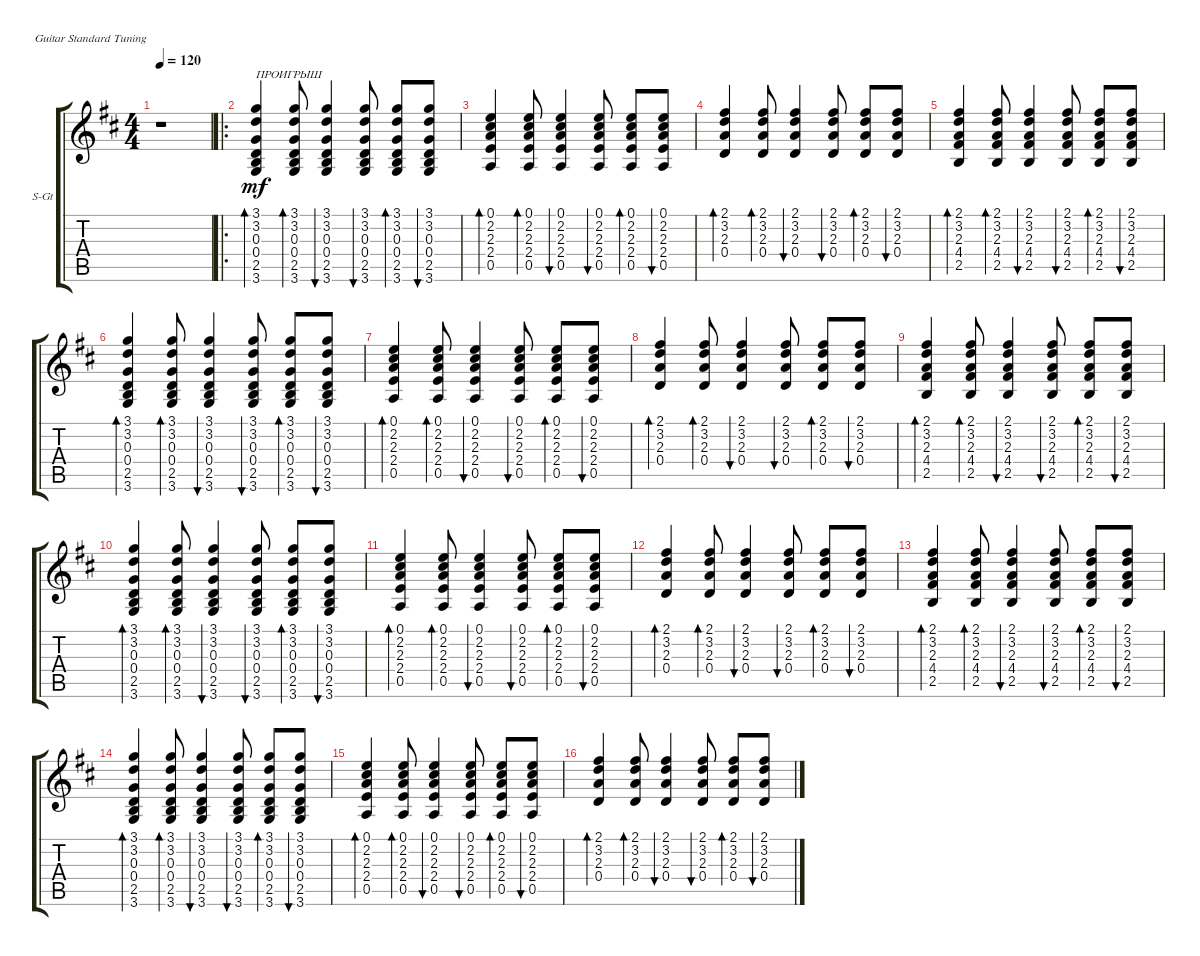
\defaultSystemsLayout 4
\bracketExtendMode groupsimilarinstruments
\firstSystemTrackNameOrientation horizontal
\otherSystemsTrackNameOrientation horizontal
\track ("ОСНОВНАЯ ГИТАРА" "S-Gt") {instrument acousticguitarsteel}
\staff {score tabs}
\tuning (E4 B3 G3 D3 A2 E2)
\ts (4 4)
\tempo 120
\clef g2
\ks d
r.1{dy mf instrument acousticguitarsteel} |
\ro
(3.6 2.5 0.4 0.3 3.2 3.1).4{bd 30 txt "ПРОИГРЫШ"} (3.6 2.5 0.4 0.3 3.2 3.1).8{bd 30} (3.6 2.5 0.4 0.3 3.2 3.1).4{bu 30} (3.6 2.5 0.4 0.3 3.2 3.1).8{bu 30} (3.6 2.5 0.4 0.3 3.2 3.1).8{bd 30} (3.6 2.5 0.4 0.3 3.2 3.1).8{bu 30} |
(0.5 2.4 2.3 2.2 0.1).4{bd 30} (0.5 2.4 2.3 2.2 0.1).8{bd 30} (0.5 2.4 2.3 2.2 0.1).4{bu 30} (0.5 2.4 2.3 2.2 0.1).8{bu 30} (0.5 2.4 2.3 2.2 0.1).8{bd 30} (0.5 2.4 2.3 2.2 0.1).8{bu 30} |
(0.4 2.3 3.2 2.1).4{bd 30} (0.4 2.3 3.2 2.1).8{bd 30} (0.4 2.3 3.2 2.1).4{bu 30} (0.4 2.3 3.2 2.1).8{bu 30} (0.4 2.3 3.2 2.1).8{bd 30} (0.4 2.3 3.2 2.1).8{bu 30} |
(2.5 4.4 2.3 3.2 2.1).4{bd 30} (2.5 4.4 2.3 3.2 2.1).8{bd 30} (2.5 4.4 2.3 3.2 2.1).4{bu 30} (2.5 4.4 2.3 3.2 2.1).8{bu 30} (2.5 4.4 2.3 3.2 2.1).8{bd 30} (2.5 4.4 2.3 3.2 2.1).8{bu 30} |
(3.6 2.5 0.4 0.3 3.2 3.1).4{bd 30} (3.6 2.5 0.4 0.3 3.2 3.1).8{bd 30} (3.6 2.5 0.4 0.3 3.2 3.1).4{bu 30} (3.6 2.5 0.4 0.3 3.2 3.1).8{bu 30} (3.6 2.5 0.4 0.3 3.2 3.1).8{bd 30} (3.6 2.5 0.4 0.3 3.2 3.1).8{bu 30} |
(0.5 2.4 2.3 2.2 0.1).4{bd 30} (0.5 2.4 2.3 2.2 0.1).8{bd 30} (0.5 2.4 2.3 2.2 0.1).4{bu 30} (0.5 2.4 2.3 2.2 0.1).8{bu 30} (0.5 2.4 2.3 2.2 0.1).8{bd 30} (0.5 2.4 2.3 2.2 0.1).8{bu 30} |
(0.4 2.3 3.2 2.1).4{bd 30} (0.4 2.3 3.2 2.1).8{bd 30} (0.4 2.3 3.2 2.1).4{bu 30} (0.4 2.3 3.2 2.1).8{bu 30} (0.4 2.3 3.2 2.1).8{bd 30} (0.4 2.3 3.2 2.1).8{bu 30} |
(2.5 4.4 2.3 3.2 2.1).4{bd 30} (2.5 4.4 2.3 3.2 2.1).8{bd 30} (2.5 4.4 2.3 3.2 2.1).4{bu 30} (2.5 4.4 2.3 3.2 2.1).8{bu 30} (2.5 4.4 2.3 3.2 2.1).8{bd 30} (2.5 4.4 2.3 3.2 2.1).8{bu 30} |
(3.6 2.5 0.4 0.3 3.2 3.1).4{bd 30} (3.6 2.5 0.4 0.3 3.2 3.1).8{bd 30} (3.6 2.5 0.4 0.3 3.2 3.1).4{bu 30} (3.6 2.5 0.4 0.3 3.2 3.1).8{bu 30} (3.6 2.5 0.4 0.3 3.2 3.1).8{bd 30} (3.6 2.5 0.4 0.3 3.2 3.1).8{bu 30} |
(0.5 2.4 2.3 2.2 0.1).4{bd 30} (0.5 2.4 2.3 2.2 0.1).8{bd 30} (0.5 2.4 2.3 2.2 0.1).4{bu 30} (0.5 2.4 2.3 2.2 0.1).8{bu 30} (0.5 2.4 2.3 2.2 0.1).8{bd 30} (0.5 2.4 2.3 2.2 0.1).8{bu 30} |
(0.4 2.3 3.2 2.1).4{bd 30} (0.4 2.3 3.2 2.1).8{bd 30} (0.4 2.3 3.2 2.1).4{bu 30} (0.4 2.3 3.2 2.1).8{bu 30} (0.4 2.3 3.2 2.1).8{bd 30} (0.4 2.3 3.2 2.1).8{bu 30} |
(2.5 4.4 2.3 3.2 2.1).4{bd 30} (2.5 4.4 2.3 3.2 2.1).8{bd 30} (2.5 4.4 2.3 3.2 2.1).4{bu 30} (2.5 4.4 2.3 3.2 2.1).8{bu 30} (2.5 4.4 2.3 3.2 2.1).8{bd 30} (2.5 4.4 2.3 3.2 2.1).8{bu 30} |
(3.6 2.5 0.4 0.3 3.2 3.1).4{bd 30} (3.6 2.5 0.4 0.3 3.2 3.1).8{bd 30} (3.6 2.5 0.4 0.3 3.2 3.1).4{bu 30} (3.6 2.5 0.4 0.3 3.2 3.1).8{bu 30} (3.6 2.5 0.4 0.3 3.2 3.1).8{bd 30} (3.6 2.5 0.4 0.3 3.2 3.1).8{bu 30} |
(0.5 2.4 2.3 2.2 0.1).4{bd 30} (0.5 2.4 2.3 2.2 0.1).8{bd 30} (0.5 2.4 2.3 2.2 0.1).4{bu 30} (0.5 2.4 2.3 2.2 0.1).8{bu 30} (0.5 2.4 2.3 2.2 0.1).8{bd 30} (0.5 2.4 2.3 2.2 0.1).8{bu 30} |
(0.4 2.3 3.2 2.1).4{bd 30} (0.4 2.3 3.2 2.1).8{bd 30} (0.4 2.3 3.2 2.1).4{bu 30} (0.4 2.3 3.2 2.1).8{bu 30} (0.4 2.3 3.2 2.1).8{bd 30} (0.4 2.3 3.2 2.1).8{bu 30}
